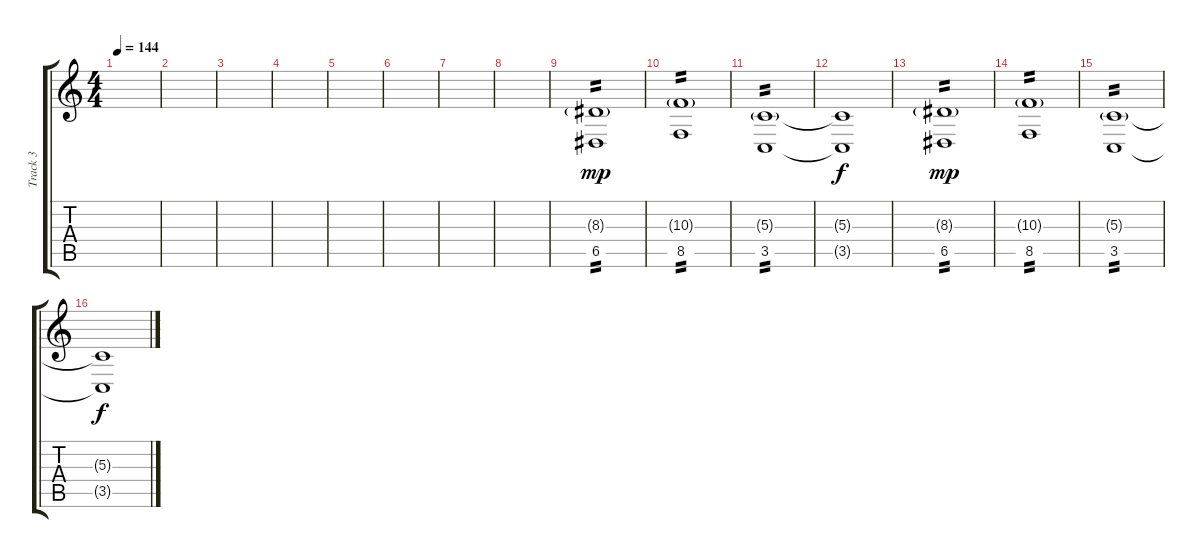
\track ("Track 3" "Track 3") {instrument fx4atmosphere}
\staff {score tabs}
\tuning (E4 B3 G3 D3 A2 E2) {hide}
\ts (4 4)
\tempo 144
\clef g2
\ks c
|
|
|
|
|
|
|
|
(8.3{g} 6.5).1{tp 2 dy mp} |
(10.3{g} 8.5).1{tp 2} |
(5.3{g} 3.5).1{tp 2} |
(5.3{t} 3.5{t}).1{dy f} |
(8.3{g} 6.5).1{tp 2 dy mp} |
(10.3{g} 8.5).1{tp 2} |
(5.3{g} 3.5).1{tp 2} |
(5.3{t} 3.5{t}).1{dy f}
